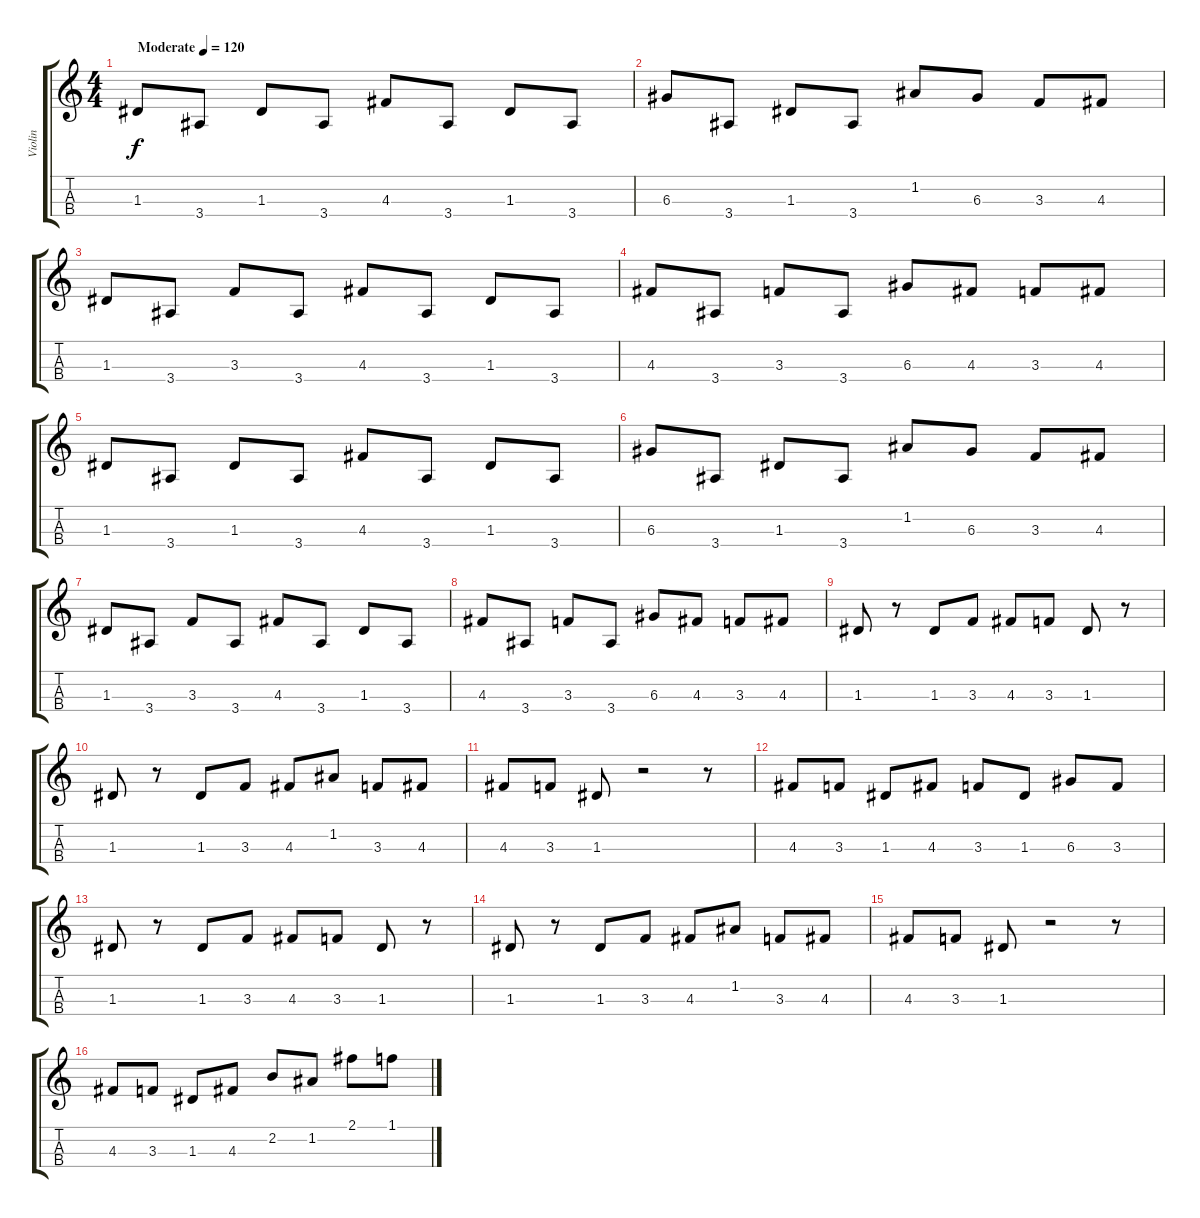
\track ("Violin" "Violin") {instrument fiddle}
\staff {score tabs}
\tuning (E5 A4 D4 G3) {hide}
\ts (4 4)
\tempo (120 "Moderate")
\clef g2
\ks c
1.3.8{dy f instrument fiddle} 3.4.8 1.3.8 3.4.8 4.3.8 3.4.8 1.3.8 3.4.8 |
6.3.8 3.4.8 1.3.8 3.4.8 1.2.8 6.3.8 3.3.8 4.3.8 |
1.3.8 3.4.8 3.3.8 3.4.8 4.3.8 3.4.8 1.3.8 3.4.8 |
4.3.8 3.4.8 3.3.8 3.4.8 6.3.8 4.3.8 3.3.8 4.3.8 |
1.3.8 3.4.8 1.3.8 3.4.8 4.3.8 3.4.8 1.3.8 3.4.8 |
6.3.8 3.4.8 1.3.8 3.4.8 1.2.8 6.3.8 3.3.8 4.3.8 |
1.3.8 3.4.8 3.3.8 3.4.8 4.3.8 3.4.8 1.3.8 3.4.8 |
4.3.8 3.4.8 3.3.8 3.4.8 6.3.8 4.3.8 3.3.8 4.3.8 |
1.3.8 r.8 1.3.8 3.3.8 4.3.8 3.3.8 1.3.8 r.8 |
1.3.8 r.8 1.3.8 3.3.8 4.3.8 1.2.8 3.3.8 4.3.8 |
4.3.8 3.3.8 1.3.8 r.2 r.8 |
4.3.8 3.3.8 1.3.8 4.3.8 3.3.8 1.3.8 6.3.8 3.3.8 |
1.3.8 r.8 1.3.8 3.3.8 4.3.8 3.3.8 1.3.8 r.8 |
1.3.8 r.8 1.3.8 3.3.8 4.3.8 1.2.8 3.3.8 4.3.8 |
4.3.8 3.3.8 1.3.8 r.2 r.8 |
4.3.8 3.3.8 1.3.8 4.3.8 2.2.8 1.2.8 2.1.8 1.1.8
